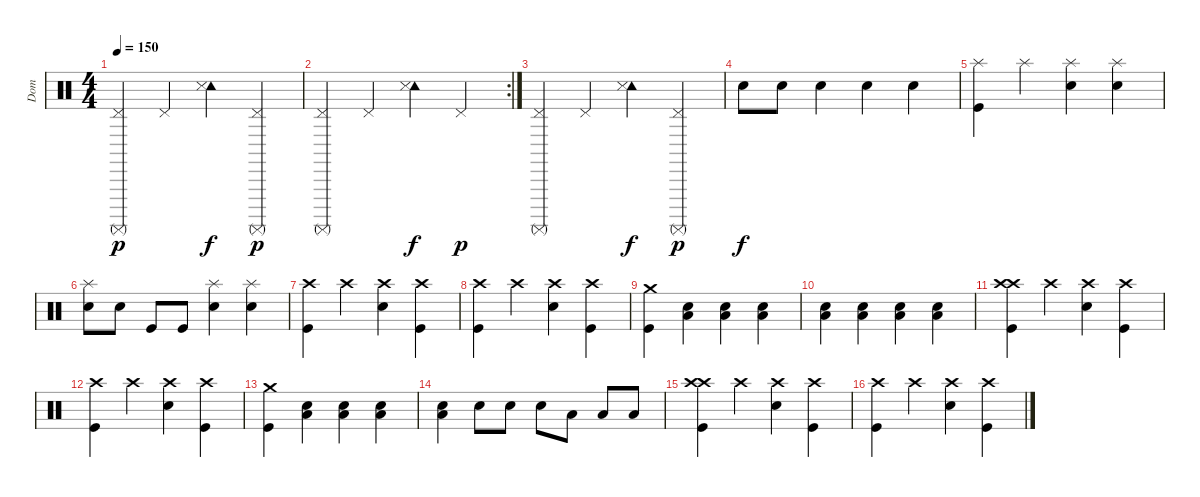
\track ("Dom" "Dom") {instrument percussion}
\staff {score}
\articulation defaults
\ts (4 4)
\tempo 150
\clef neutral
\ks c
("Pedal Hi-Hat (hit)" "Surdo (mute)").4{dy p} "Pedal Hi-Hat (hit)".4 ("Tambourine (hit)" "Snare (side stick) 3").4{dy f} ("Pedal Hi-Hat (hit)" "Surdo (mute)").4{dy p} |
\rc 2
("Pedal Hi-Hat (hit)" "Surdo (mute)").4 "Pedal Hi-Hat (hit)".4 ("Tambourine (hit)" "Snare (side stick) 3").4{dy f} "Pedal Hi-Hat (hit)".4{dy p} |
("Pedal Hi-Hat (hit)" "Surdo (mute)").4 "Pedal Hi-Hat (hit)".4 ("Tambourine (hit)" "Snare (side stick) 3").4{dy f} ("Pedal Hi-Hat (hit)" "Surdo (mute)").4{dy p} |
"Electric Snare (hit)".8{dy f} "Electric Snare (hit)".8 "Electric Snare (hit)".4 "Electric Snare (hit)".4 "Electric Snare (hit)".4 |
("Kick (hit)" "Splash (hit)").4 "Splash (hit)".4 ("Electric Snare (hit)" "Splash (hit)").4 ("Electric Snare (hit)" "Splash (hit)").4 |
("Splash (hit)" "Electric Snare (hit)").8 "Electric Snare (hit)".8 "Kick (hit)".8 "Kick (hit)".8 ("Splash (hit)" "Electric Snare (hit)").4 ("Splash (hit)" "Electric Snare (hit)").4 |
("Crash high (hit)" "Kick (hit)").4 "Crash high (hit)".4 ("Crash high (hit)" "Electric Snare (hit)").4 ("Crash high (hit)" "Kick (hit)").4 |
("Crash high (hit)" "Kick (hit)").4 "Crash high (hit)".4 ("Crash high (hit)" "Electric Snare (hit)").4 ("Crash high (hit)" "Kick (hit)").4 |
("Crash medium (hit)" "Kick (hit)").4 ("Low Floor Tom (hit)" "Electric Snare (hit)").4 ("Low Floor Tom (hit)" "Electric Snare (hit)").4 ("Low Floor Tom (hit)" "Electric Snare (hit)").4 |
("Low Floor Tom (hit)" "Electric Snare (hit)").4 ("Low Floor Tom (hit)" "Electric Snare (hit)").4 ("Low Floor Tom (hit)" "Electric Snare (hit)").4 ("Low Floor Tom (hit)" "Electric Snare (hit)").4 |
("Crash high (hit)" "Crash high (hit)" "Kick (hit)").4 "Crash high (hit)".4 ("Crash high (hit)" "Electric Snare (hit)").4 ("Crash high (hit)" "Kick (hit)").4 |
("Crash high (hit)" "Kick (hit)").4 "Crash high (hit)".4 ("Crash high (hit)" "Electric Snare (hit)").4 ("Crash high (hit)" "Kick (hit)").4 |
("Crash medium (hit)" "Kick (hit)").4 ("Low Floor Tom (hit)" "Electric Snare (hit)").4 ("Low Floor Tom (hit)" "Electric Snare (hit)").4 ("Low Floor Tom (hit)" "Electric Snare (hit)").4 |
("Low Floor Tom (hit)" "Electric Snare (hit)").4 "Electric Snare (hit)".8 "Electric Snare (hit)".8 "Electric Snare (hit)".8 "Low Tom (hit)".8 "Low Tom (hit)".8 "Low Tom (hit)".8 |
("Crash high (hit)" "Crash high (hit)" "Kick (hit)").4 "Crash high (hit)".4 ("Crash high (hit)" "Electric Snare (hit)").4 ("Crash high (hit)" "Kick (hit)").4 |
("Crash high (hit)" "Kick (hit)").4 "Crash high (hit)".4 ("Crash high (hit)" "Electric Snare (hit)").4 ("Crash high (hit)" "Kick (hit)").4
